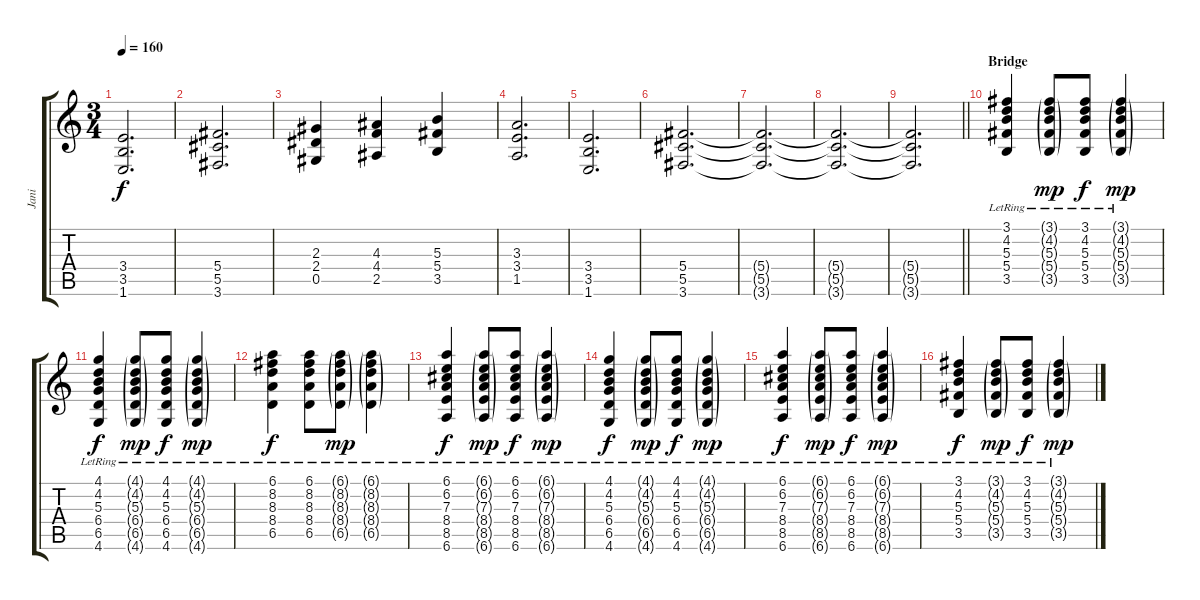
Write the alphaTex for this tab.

\track ("Jani" "Jani") {instrument acousticguitarsteel}
\staff {score tabs}
\tuning (Eb4 Bb3 Gb3 Db3 Ab2 Eb2) {hide}
\ts (3 4)
\tempo 160
\clef g2
\ks c
(3.4 3.5 1.6).2{d dy f} |
(5.4 5.5 3.6).2{d} |
(2.3 2.4 0.5).4 (4.3 4.4 2.5).4 (5.3 5.4 3.5).4 |
(3.3 3.4 1.5).2{d} |
(3.4 3.5 1.6).2{d} |
(5.4 5.5 3.6).2{d} |
(5.4{t} 5.5{t} 3.6{t}).2{d} |
(5.4{t} 5.5{t} 3.6{t}).2{d} |
\barLineRight lightlight
(5.4{t} 5.5{t} 3.6{t}).2{d} |
\section ("" "Bridge")
(3.1{lr} 4.2{lr} 5.3{lr} 5.4{lr} 3.5{lr}).4{volume 9 instrument acousticguitarsteel} (3.1{g lr} 4.2{g lr} 5.3{g lr} 5.4{g lr} 3.5{g lr}).8{dy mp} (3.1{lr} 4.2{lr} 5.3{lr} 5.4{lr} 3.5{lr}).8{dy f} (3.1{g lr} 4.2{g lr} 5.3{g lr} 5.4{g lr} 3.5{g lr}).4{dy mp} |
(4.1{lr} 4.2{lr} 5.3{lr} 6.4{lr} 6.5{lr} 4.6{lr}).4{dy f} (4.1{g lr} 4.2{g lr} 5.3{g lr} 6.4{g lr} 6.5{g lr} 4.6{g lr}).8{dy mp} (4.1{lr} 4.2{lr} 5.3{lr} 6.4{lr} 6.5{lr} 4.6{lr}).8{dy f} (4.1{g lr} 4.2{g lr} 5.3{g lr} 6.4{g lr} 6.5{g lr} 4.6{g lr}).4{dy mp} |
(6.1{lr} 8.2{lr} 8.3{lr} 8.4{lr} 6.5{lr}).4{dy f} (6.1{lr} 8.2{lr} 8.3{lr} 8.4{lr} 6.5{lr}).8 (6.1{g lr} 8.2{g lr} 8.3{g lr} 8.4{g lr} 6.5{g lr}).8{dy mp} (6.1{g lr} 8.2{g lr} 8.3{g lr} 8.4{g lr} 6.5{g lr}).4 |
(6.1{lr} 6.2{lr} 7.3{lr} 8.4{lr} 8.5{lr} 6.6{lr}).4{dy f} (6.1{g lr} 6.2{g lr} 7.3{g lr} 8.4{g lr} 8.5{g lr} 6.6{g lr}).8{dy mp} (6.1{lr} 6.2{lr} 7.3{lr} 8.4{lr} 8.5{lr} 6.6{lr}).8{dy f} (6.1{g lr} 6.2{g lr} 7.3{g lr} 8.4{g lr} 8.5{g lr} 6.6{g lr}).4{dy mp} |
(4.1{lr} 4.2{lr} 5.3{lr} 6.4{lr} 6.5{lr} 4.6{lr}).4{dy f} (4.1{g lr} 4.2{g lr} 5.3{g lr} 6.4{g lr} 6.5{g lr} 4.6{g lr}).8{dy mp} (4.1{lr} 4.2{lr} 5.3{lr} 6.4{lr} 6.5{lr} 4.6{lr}).8{dy f} (4.1{g lr} 4.2{g lr} 5.3{g lr} 6.4{g lr} 6.5{g lr} 4.6{g lr}).4{dy mp} |
(6.1{lr} 6.2{lr} 7.3{lr} 8.4{lr} 8.5{lr} 6.6{lr}).4{dy f} (6.1{g lr} 6.2{g lr} 7.3{g lr} 8.4{g lr} 8.5{g lr} 6.6{g lr}).8{dy mp} (6.1{lr} 6.2{lr} 7.3{lr} 8.4{lr} 8.5{lr} 6.6{lr}).8{dy f} (6.1{g lr} 6.2{g lr} 7.3{g lr} 8.4{g lr} 8.5{g lr} 6.6{g lr}).4{dy mp} |
(3.1{lr} 4.2{lr} 5.3{lr} 5.4{lr} 3.5{lr}).4{dy f} (3.1{g lr} 4.2{g lr} 5.3{g lr} 5.4{g lr} 3.5{g lr}).8{dy mp} (3.1{lr} 4.2{lr} 5.3{lr} 5.4{lr} 3.5{lr}).8{dy f instrument acousticguitarsteel} (3.1{g lr} 4.2{g lr} 5.3{g lr} 5.4{g lr} 3.5{g lr}).4{dy mp}
